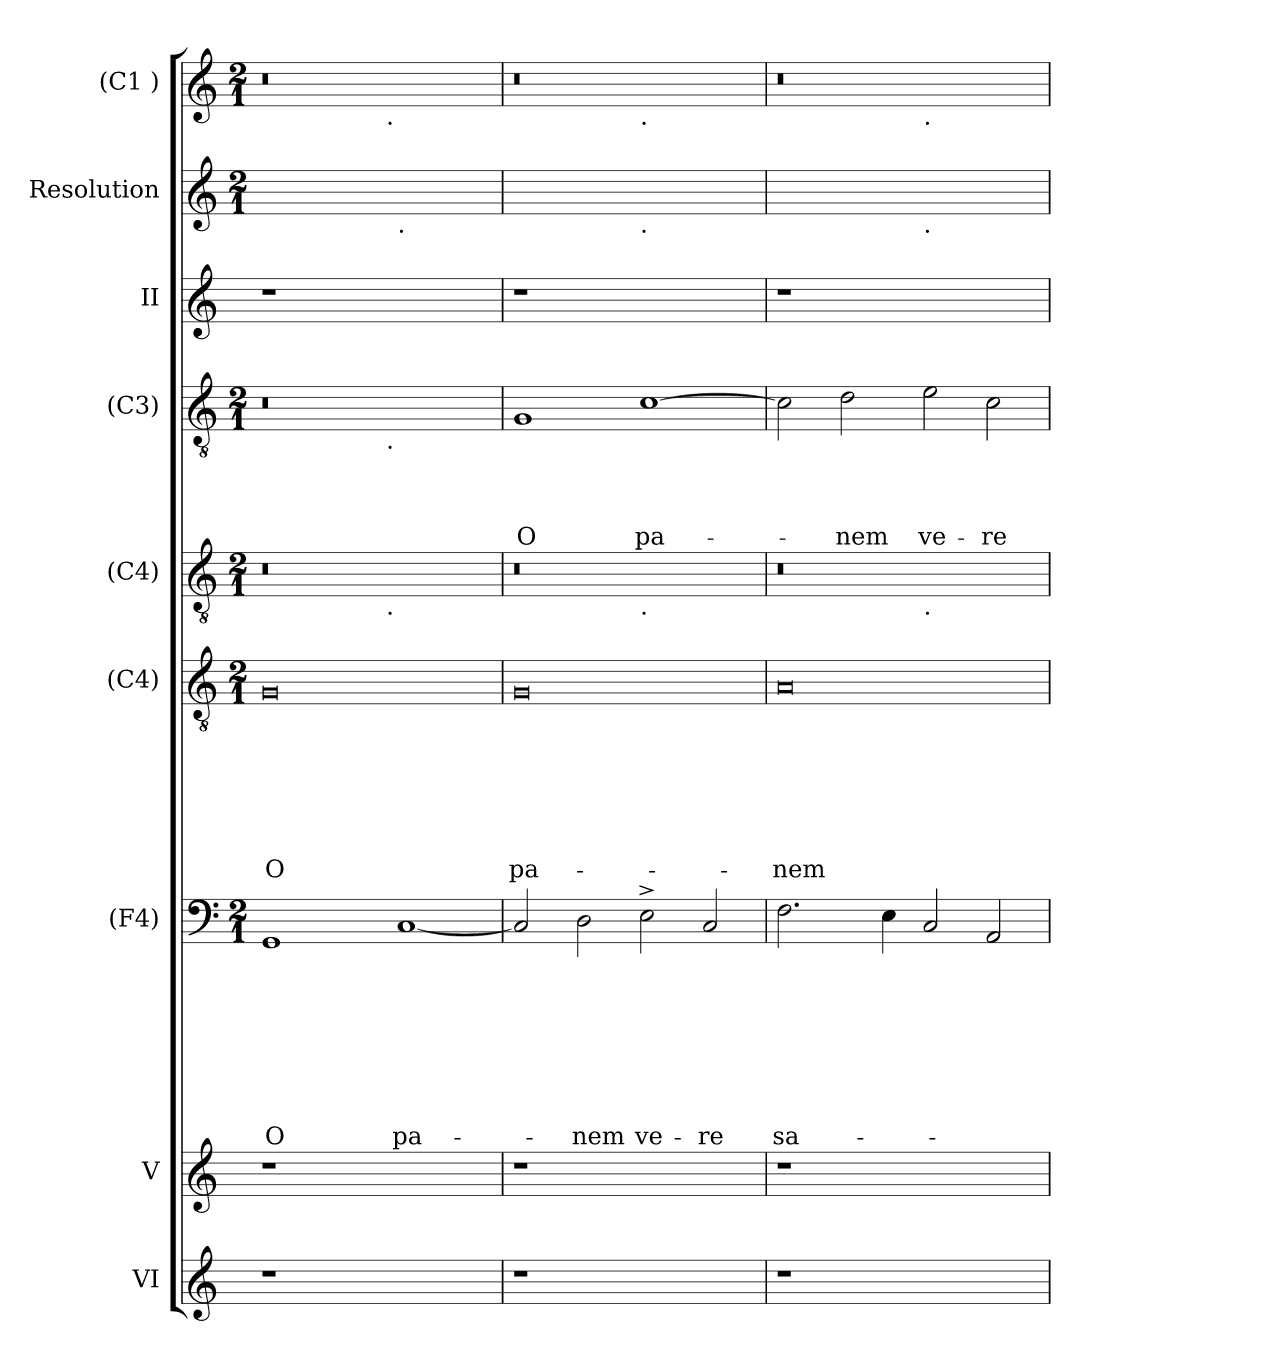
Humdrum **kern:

**kern	**kern	**kern	**text	**text	**text	**text	**text	**text	**text	**text	**kern	**text	**text	**text	**text	**text	**text	**text	**kern	**kern	**text	**text	**text	**text	**kern	**kern	**kern
*part9	*part8	*part7	*part7	*part7	*part7	*part7	*part7	*part7	*part7	*part7	*part6	*part6	*part6	*part6	*part6	*part6	*part6	*part6	*part5	*part4	*part4	*part4	*part4	*part4	*part3	*part2	*part1
*staff9	*staff8	*staff7	*staff7	*staff7	*staff7	*staff7	*staff7	*staff7	*staff7	*staff7	*staff6	*staff6	*staff6	*staff6	*staff6	*staff6	*staff6	*staff6	*staff5	*staff4	*staff4	*staff4	*staff4	*staff4	*staff3	*staff2	*staff1
*I"VI	*I"V	*I"(F4)	*	*	*	*	*	*	*	*	*I"(C4)	*	*	*	*	*	*	*	*I"(C4)	*I"(C3)	*	*	*	*	*I"II	*I"Resolution	*I"(C1 )
*I'VI	*I'V	*	*	*	*	*	*	*	*	*	*	*	*	*	*	*	*	*	*	*	*	*	*	*	*I'II	*	*
*clefG2	*clefG2	*clefF4	*	*	*	*	*	*	*	*	*clefGv2	*	*	*	*	*	*	*	*clefGv2	*clefGv2	*	*	*	*	*clefG2	*clefG2	*clefG2
*k[]	*k[]	*k[]	*	*	*	*	*	*	*	*	*k[]	*	*	*	*	*	*	*	*k[]	*k[]	*	*	*	*	*k[]	*k[]	*k[]
*C:	*C:	*C:	*	*	*	*	*	*	*	*	*C:	*	*	*	*	*	*	*	*C:	*C:	*	*	*	*	*C:	*C:	*C:
*	*	*M2/1	*	*	*	*	*	*	*	*	*M2/1	*	*	*	*	*	*	*	*M2/1	*M2/1	*	*	*	*	*	*M2/1	*M2/1
=1	=1	=1	=1	=1	=1	=1	=1	=1	=1	=1	=1	=1	=1	=1	=1	=1	=1	=1	=1	=1	=1	=1	=1	=1	=1	=1	=1
!	!	!	!	!	!	!	!	!	!	!LO:LY:b	!	!	!	!	!	!	!	!LO:LY:b:rj	!	!	!	!	!	!	!	!	!
*	*	*	*	*	*	*	*	*	*	*	*	*	*	*	*	*	*	*	*^	*^	*	*	*	*	*	*	*^
1r	1r	1GG	.	.	.	.	.	.	.	O	0G	.	.	.	.	.	.	O	0r	2ryy	0r	2ryy	.	.	.	.	1r	1ryy	0r	2ryy
.	.	.	.	.	.	.	.	.	.	.	.	.	.	.	.	.	.	.	.	4...ryy	.	4...ryy	.	.	.	.	.	.	.	4...ryy
!	!	!	!	!	!	!	!	!	!	!	!	!	!	!	!	!	!	!	!	!	!	!	!	!	!	!	!	!	!	!LO:TX:b:t=.
!	!	!	!	!	!	!	!	!	!	!	!	!	!	!	!	!	!	!	!	!	!	!LO:TX:b:t=.	!	!	!	!	!	!	!	!
!	!	!	!	!	!	!	!	!	!	!	!	!	!	!	!	!	!	!	!	!LO:TX:b:t=.	!	!	!	!	!	!	!	!	!	!
.	.	.	.	.	.	.	.	.	.	.	.	.	.	.	.	.	.	.	.	1ryy	.	1ryy	.	.	.	.	.	.	.	1ryy
!	!	!	!	!	!	!	!	!	!	!	!	!	!	!	!	!	!	!	!	!	!	!	!	!	!	!	!	!LO:TX:b:t=.	!	!
!	!	!	!	!	!	!	!	!	!	!LO:LY:b	!	!	!	!	!	!	!	!	!	!	!	!	!	!	!	!	!	!	!	!
1ryy	1ryy	[<1C	.	.	.	.	.	.	.	pa-	.	.	.	.	.	.	.	.	.	.	.	.	.	.	.	.	1ryy	1ryy	.	.
.	.	.	.	.	.	.	.	.	.	.	.	.	.	.	.	.	.	.	.	32ryy	.	32ryy	.	.	.	.	.	.	.	32ryy
=2	=2	=2	=2	=2	=2	=2	=2	=2	=2	=2	=2	=2	=2	=2	=2	=2	=2	=2	=2	=2	=2	=2	=2	=2	=2	=2	=2	=2	=2	=2
!	!	!	!	!	!	!	!	!	!	!	!	!	!	!	!	!	!	!LO:LY:b:rj	!	!	!	!	!	!	!	!LO:LY:b	!	!	!	!
*	*	*	*	*	*	*	*	*	*	*	*	*	*	*	*	*	*	*	*	*	*v	*v	*	*	*	*	*	*	*	*
1r	1r	2C/]	.	.	.	.	.	.	.	.	0G	.	.	.	.	.	.	pa-	0r	1ryy	1G	.	.	.	O	1r	1ryy	0r	1ryy
!	!	!	!	!	!	!	!	!	!	!LO:LY:b	!	!	!	!	!	!	!	!	!	!	!	!	!	!	!	!	!	!	!
.	.	2D\	.	.	.	.	.	.	.	-nem	.	.	.	.	.	.	.	.	.	.	.	.	.	.	.	.	.	.	.
!	!	!	!	!	!	!	!	!	!	!	!	!	!	!	!	!	!	!	!	!	!	!	!	!	!	!	!	!	!LO:TX:b:t=.
!	!	!	!	!	!	!	!	!	!	!	!	!	!	!	!	!	!	!	!	!	!	!	!	!	!	!	!LO:TX:b:t=.	!	!
!	!	!	!	!	!	!	!	!	!	!	!	!	!	!	!	!	!	!	!	!LO:TX:b:t=.	!	!	!	!	!	!	!	!	!
!	!	!	!	!	!	!	!	!	!	!LO:LY:b	!	!	!	!	!	!	!	!	!	!	!	!	!	!	!LO:LY:b	!	!	!	!
1ryy	1ryy	2E^>\	.	.	.	.	.	.	.	ve-	.	.	.	.	.	.	.	.	.	1ryy	[>1c	.	.	.	pa-	1ryy	1ryy	.	1ryy
!	!	!	!	!	!	!	!	!	!	!LO:LY:b	!	!	!	!	!	!	!	!	!	!	!	!	!	!	!	!	!	!	!
.	.	2C/	.	.	.	.	.	.	.	-re	.	.	.	.	.	.	.	.	.	.	.	.	.	.	.	.	.	.	.
=3	=3	=3	=3	=3	=3	=3	=3	=3	=3	=3	=3	=3	=3	=3	=3	=3	=3	=3	=3	=3	=3	=3	=3	=3	=3	=3	=3	=3	=3
!	!	!	!	!	!	!	!	!	!	!LO:LY:b	!	!	!	!	!	!	!	!LO:LY:b	!	!	!	!	!	!	!	!	!	!	!
1r	1r	2.F\	.	.	.	.	.	.	.	sa-	0A	.	.	.	.	.	.	-nem	0r	1ryy	2c\]	.	.	.	.	1r	1ryy	0r	1ryy
!	!	!	!	!	!	!	!	!	!	!	!	!	!	!	!	!	!	!	!	!	!	!	!	!	!LO:LY:b	!	!	!	!
.	.	.	.	.	.	.	.	.	.	.	.	.	.	.	.	.	.	.	.	.	2d\	.	.	.	-nem	.	.	.	.
.	.	4E\	.	.	.	.	.	.	.	.	.	.	.	.	.	.	.	.	.	.	.	.	.	.	.	.	.	.	.
!	!	!	!	!	!	!	!	!	!	!	!	!	!	!	!	!	!	!	!	!	!	!	!	!	!	!	!	!	!LO:TX:b:t=.
!	!	!	!	!	!	!	!	!	!	!	!	!	!	!	!	!	!	!	!	!	!	!	!	!	!	!	!LO:TX:b:t=.	!	!
!	!	!	!	!	!	!	!	!	!	!	!	!	!	!	!	!	!	!	!	!LO:TX:b:t=.	!	!	!	!	!	!	!	!	!
!	!	!	!	!	!	!	!	!	!	!	!	!	!	!	!	!	!	!	!	!	!	!	!	!	!LO:LY:b	!	!	!	!
1ryy	1ryy	2C/	.	.	.	.	.	.	.	.	.	.	.	.	.	.	.	.	.	1ryy	2e\	.	.	.	ve-	1ryy	1ryy	.	1ryy
!	!	!	!	!	!	!	!	!	!	!	!	!	!	!	!	!	!	!	!	!	!	!	!	!	!LO:LY:b	!	!	!	!
.	.	2AA/	.	.	.	.	.	.	.	.	.	.	.	.	.	.	.	.	.	.	2c\	.	.	.	-re	.	.	.	.
*	*	*	*	*	*	*	*	*	*	*	*	*	*	*	*	*	*	*	*v	*v	*	*	*	*	*	*	*	*v	*v
=	=	=	=	=	=	=	=	=	=	=	=	=	=	=	=	=	=	=	=	=	=	=	=	=	=	=	=
*-	*-	*-	*-	*-	*-	*-	*-	*-	*-	*-	*-	*-	*-	*-	*-	*-	*-	*-	*-	*-	*-	*-	*-	*-	*-	*-	*-
